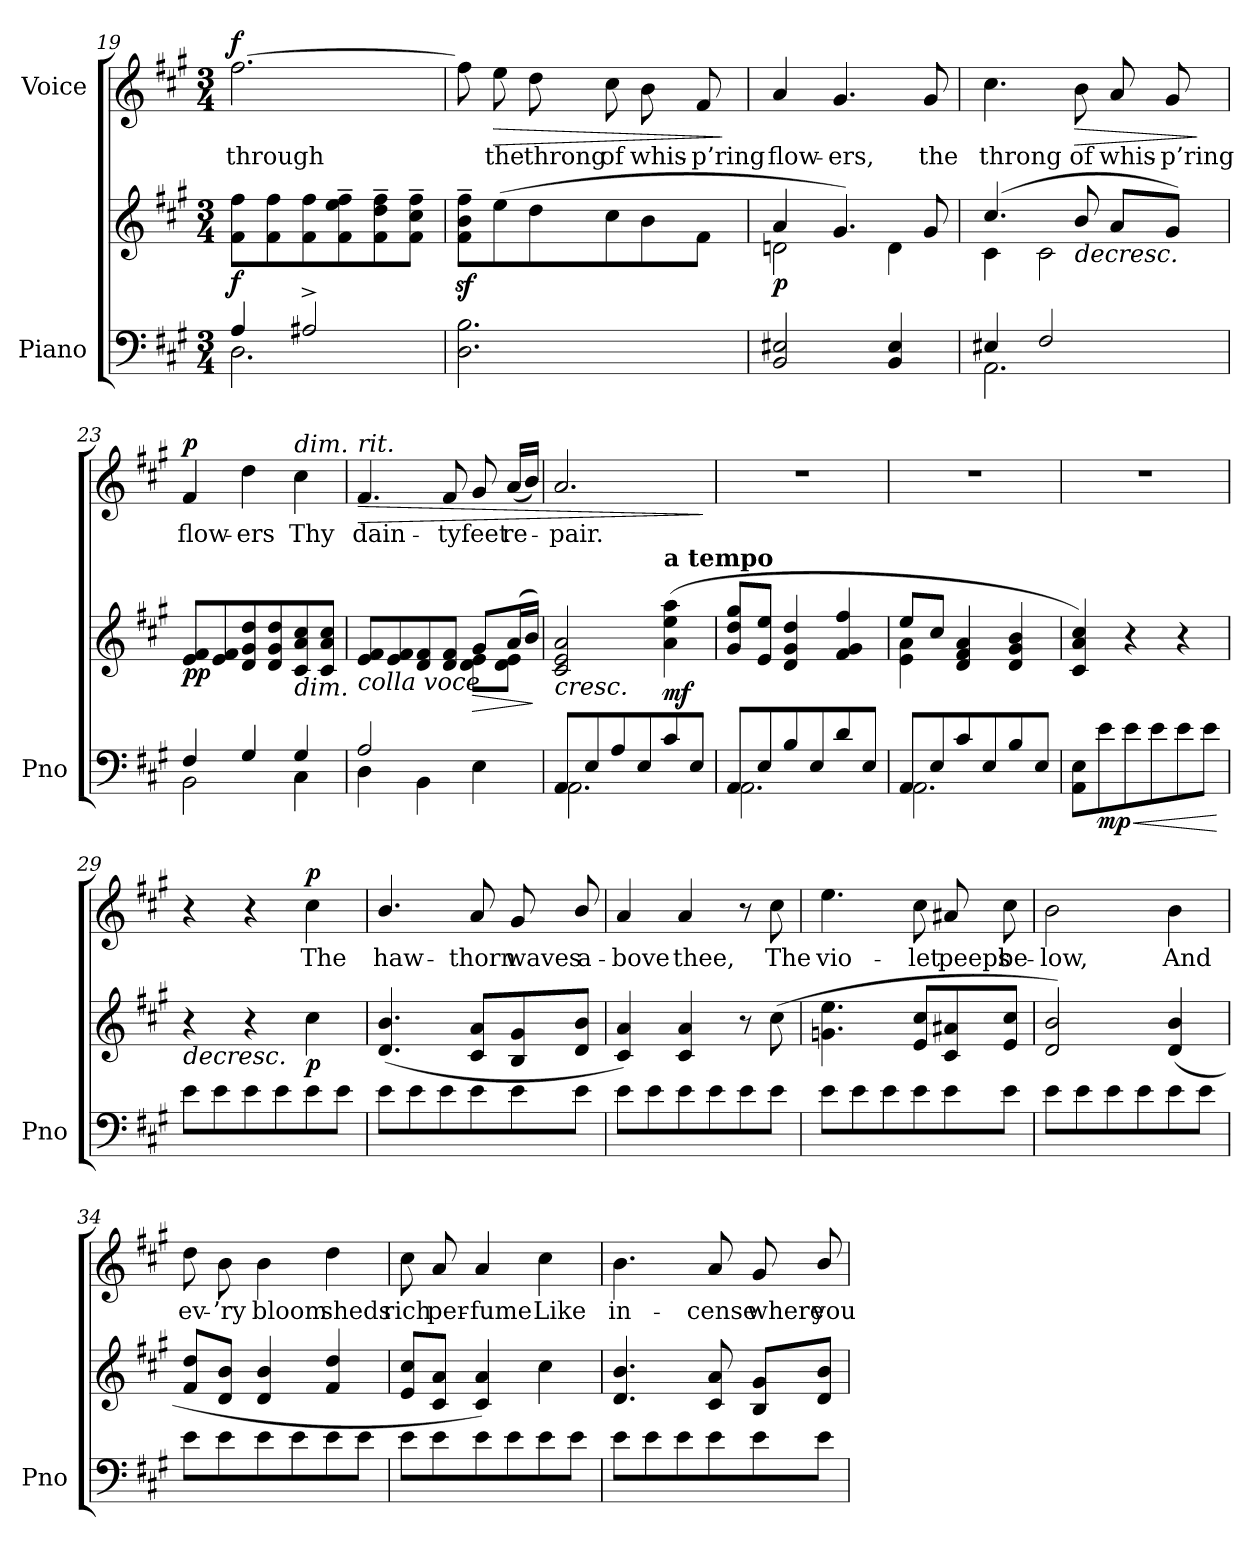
**kern	**kern	**dynam	**kern	**text	**dynam
*part2	*part2	*part2	*part1	*part1	*part1
*staff3	*staff2	*staff2/3	*staff1	*staff1	*staff1
*I"Piano	*	*	*I"Voice	*	*
*I'Pno	*	*	*	*	*
!!LO:PB:g=z
*clefF4	*clefG2	*	*clefG2	*	*
*k[f#c#g#]	*k[f#c#g#]	*	*k[f#c#g#]	*	*
*M3/4	*M3/4	*	*M3/4	*	*
=19	=19	=19	=19	=19	=19
*^	*	*	*	*	*
!	!	!	!LO:DY:b	!	!LO:LY:b	!LO:DY:a
4A/	2.D\	8f#\ 8ff#\L	f	[2.ff#\	through	f
.	.	8f#\ 8ff#\	.	.	.	.
2A#X^/	.	8f#\ 8ff#\	.	.	.	.
.	.	8f#\~ 8ee\~ 8ff#\~	.	.	.	.
.	.	8f#\~ 8dd\~ 8ff#\~	.	.	.	.
.	.	8f#\~ 8cc#\~ 8ff#\~J	.	.	.	.
*v	*v	*	*	*	*	*
=20	=20	=20	=20	=20	=20
!	!	!LO:DY:b	!	!	!
2.D\ 2.B\	8f#\z<~ 8b\z<~ 8ff#\z<~L	other-dynamics	8ff#\]	.	.
!	!	!	!	!LO:LY:b	!LO:HP:b
.	(>8ee\	.	8ee\	the	>
!	!	!	!	!LO:LY:b	!
.	8dd\	.	8dd\	throng	.
!	!	!	!	!LO:LY:b	!
.	8cc#\	.	8cc#\	of	.
!	!	!	!	!LO:LY:b	!
.	8b\	.	8b\	whis-	.
!	!	!	!	!LO:LY:b	!
.	8f#\J	.	8f#/	-p’ring	.
.	.	.	.	.	]
!!LO:LB:g=z
=21	=21	=21	=21	=21	=21
*	*^	*	*	*	*
!	!	!	!LO:DY:b	!	!LO:LY:b	!
2BB/ 2E#X/	4a/	2dn\	p	4a/	flow-	.
!	!	!	!	!	!LO:LY:b	!
.	4.g#/)	.	.	4.g#/	-ers,	.
4BB/ 4E#/	.	4d\	.	.	.	.
!	!	!	!	!	!LO:LY:b	!
.	8g#/	.	.	8g#/	the	.
=22	=22	=22	=22	=22	=22	=22
*^	*	*	*	*	*	*
!	!	!	!	!	!	!LO:LY:b	!
4E#X/	2.AA\	(>4.cc#/	4c#\	.	4.cc#\	throng	.
2F#/	.	.	2c#\	.	.	.	.
!	!	!	!	!LO:HP:b	!	!LO:LY:b	!LO:HP:b
.	.	8b/	.	>	8b\	of	>
!	!	!	!	!	!	!LO:LY:b	!
.	.	8a/L	.	.	8a/	whis-	.
!	!	!	!	!	!	!LO:LY:b	!
.	.	8g#/J)	.	.	8g#/	-p’ring	.
*v	*v	*	*	*	*	*	*
*	*v	*v	*	*	*	*
.	.	.	.	.	]
=23	=23	=23	=23	=23	=23
*	*	*	*MM91	*	*
*^	*	*	*	*	*
!	!	!	!LO:DY:b	!	!LO:LY:b	!LO:DY:a
4F#/	2BB\	8e/ 8f#/L	pp	4f#/	flow-	p
.	.	8e/ 8f#/	.	.	.	.
!	!	!	!	!	!LO:LY:b	!
4G#/	.	8d/ 8g#/ 8dd/	.	4dd\	-ers	.
.	.	8d/ 8g#/ 8dd/	.	.	.	.
!	!	!	!	!LO:TX:a:i:t=dim.	!	!
!	!	!LO:TX:b:i:t=dim.	!	!	!	!
!	!	!	!	!	!LO:LY:b	!
4G#/	4C#\	8c#/ 8a/ 8cc#/	.	4cc#\	Thy	.
.	.	8c#/ 8a/ 8cc#/J	.	.	.	.
!!LO:LB:g=z
=24	=24	=24	=24	=24	=24	=24
*	*	*	*	*MM88	*	*
*	*	*^	*	*	*	*
!	!	!	!	!	!LO:TX:a:i:t=rit.	!	!
!	!	!LO:TX:b:i:t=colla voce	!	!	!	!	!
!	!	!	!	!	!	!LO:LY:b	!LO:HP:b
2A/	4D\	8e/ 8f#/L	2ryy	.	4.f#/	dain-	>
.	.	8e/ 8f#/	.	.	.	.	.
.	4BB\	8d/ 8f#/	.	.	.	.	.
!	!	!	!	!	!	!LO:LY:b	!
.	.	8d/ 8f#/J	.	.	8f#/	-ty	.
!	!	!	!	!LO:HP:b	!	!LO:LY:b	!
4E\	4ryy	8g#/L	8d\ 8e\L	>	8g#/	feet	.
*	*	*	*	*	*MM80	*	*
!	!	!	!	!	!	!LO:LY:b	!
.	.	(>16a/L	8d\ 8e\J	.	(<16a/LL	re-	.
.	.	16b/JJ)	.	.	16b/JJ)	.	.
*v	*v	*	*	*	*	*	*
*	*v	*v	*	*	*	*
.	.	]	.	.	.
=25	=25	=25	=25	=25	=25
*	*	*	*MM88	*	*
*^	*	*	*	*	*
!	!	!	!LO:HP:b	!	!LO:LY:b	!
*	*	*	*	*^	*	*
8AA/L	2.AA\	2c#/ 2e/ 2a/	<	2.a/	2ryy	-pair.	.
8E/	.	.	.	.	.	.	.
8A/	.	.	.	.	.	.	.
8E/	.	.	.	.	.	.	.
*	*	*	*	*MM92	*	*	*
!	!	!LO:TX:a:B:t=a tempo	!	!	!	!	!
!	!	!	!LO:DY:n=1:b	!	!	!	!
8c#/	.	(>4a\ 4ee\ 4aa\	] mf	.	4ryy	.	.
8E/J	.	.	.	.	.	.	.
*v	*v	*	*	*	*	*	*
.	.	.	.	.	.	]
*	*	*	*v	*v	*	*
=26	=26	=26	=26	=26	=26
*^	*	*	*	*	*
8AA/L	2.AA\	8g#/ 8dd/ 8gg#/L	.	2.r	.	.
8E/	.	8e/ 8ee/J	.	.	.	.
8B/	.	4d/ 4g#/ 4dd/	.	.	.	.
8E/	.	.	.	.	.	.
8d/	.	4f#/ 4g#/ 4ff#/	.	.	.	.
8E/J	.	.	.	.	.	.
!!LO:LB:g=z
=27	=27	=27	=27	=27	=27	=27
*	*	*^	*	*	*	*
8AA/L	2.AA\	8ee/L	4e\ 4a\	.	2.r	.	.
8E/	.	8cc#/J	.	.	.	.	.
8c#/	.	4d/ 4f#/ 4a/	2ryy	.	.	.	.
8E/	.	.	.	.	.	.	.
8B/	.	4d/ 4g#/ 4b/	.	.	.	.	.
8E/J	.	.	.	.	.	.	.
*v	*v	*	*	*	*	*	*
*	*v	*v	*	*	*	*
=28	=28	=28	=28	=28	=28
8AA\ 8E\L	4c#/ 4a/ 4cc#/)	.	2.r	.	.
!	!	!LO:HP:b=2	!	!	!
!	!	!LO:DY:n=1:b=2	!	!	!
8e\	.	< mp	.	.	.
8e\	4r	.	.	.	.
8e\	.	.	.	.	.
8e\	4r	.	.	.	.
8e\J	.	.	.	.	.
.	.	[	.	.	.
=29	=29	=29	=29	=29	=29
!	!	!LO:HP:b	!	!	!
8e\L	4r	>	4r	.	.
8e\	.	.	.	.	.
8e\	4r	.	4r	.	.
8e\	.	.	.	.	.
!	!	!LO:DY:n=1:b	!	!LO:LY:b	!LO:DY:a
8e\	4cc#\	[ p	4cc#\	The	p
8e\J	.	.	.	.	.
!!LO:PB:g=z
=30	=30	=30	=30	=30	=30
!	!	!	!	!LO:LY:b	!
8e\L	(>4.d/ 4.b/	.	4.b/	haw-	.
8e\	.	.	.	.	.
8e\	.	.	.	.	.
!	!	!	!	!LO:LY:b	!
8e\	8c#/ 8a/L	.	8a/	-thorn	.
!	!	!	!	!LO:LY:b	!
8e\	8B/ 8g#/	.	8g#/	waves	.
!	!	!	!	!LO:LY:b	!
8e\J	8d/ 8b/J	.	8b/	a-	.
=31	=31	=31	=31	=31	=31
!	!	!	!	!LO:LY:b	!
8e\L	4c#/ 4a/)	.	4a/	-bove	.
8e\	.	.	.	.	.
!	!	!	!	!LO:LY:b	!
8e\	4c#/ 4a/	.	4a/	thee,	.
8e\	.	.	.	.	.
8e\	8r	.	8r	.	.
!	!	!	!	!LO:LY:b	!
8e\J	(>8cc#\	.	8cc#\	The	.
!!LO:LB:g=z
=32	=32	=32	=32	=32	=32
!	!	!	!	!LO:LY:b	!
8e\L	4.gn\ 4.ee\	.	4.ee\	vio-	.
8e\	.	.	.	.	.
8e\	.	.	.	.	.
!	!	!	!	!LO:LY:b	!
8e\	8e/ 8cc#/L	.	8cc#\	-let	.
!	!	!	!	!LO:LY:b	!
8e\	8c#/ 8a#X/	.	8a#X/	peeps	.
!	!	!	!	!LO:LY:b	!
8e\J	8e/ 8cc#/J	.	8cc#\	be-	.
=33	=33	=33	=33	=33	=33
!	!	!	!	!LO:LY:b	!
8e\L	2d/ 2b/)	.	2b\	-low,	.
8e\	.	.	.	.	.
8e\	.	.	.	.	.
8e\	.	.	.	.	.
!	!	!	!	!LO:LY:b	!
8e\	(>4d/ 4b/	.	4b\	And	.
8e\J	.	.	.	.	.
.	.	]	.	.	.
=34	=34	=34	=34	=34	=34
!	!	!	!	!LO:LY:b	!
8e\L	8f#/ 8dd/L	.	8dd\	ev-	.
!	!	!	!	!LO:LY:b	!
8e\	8d/ 8b/J	.	8b\	-’ry	.
!	!	!	!	!LO:LY:b	!
8e\	4d/ 4b/	.	4b\	bloom	.
8e\	.	.	.	.	.
!	!	!	!	!LO:LY:b	!
8e\	4f#/ 4dd/	.	4dd\	sheds	.
8e\J	.	.	.	.	.
!!LO:LB:g=z
=35	=35	=35	=35	=35	=35
!	!	!	!	!LO:LY:b	!
8e\L	8e/ 8cc#/L	.	8cc#\	rich	.
!	!	!	!	!LO:LY:b	!
8e\	8c#/ 8a/J	.	8a/	per-	.
!	!	!	!	!LO:LY:b	!
8e\	4c#/ 4a/)	.	4a/	-fume	.
8e\	.	.	.	.	.
!	!	!	!	!LO:LY:b	!
8e\	4cc#\	.	4cc#\	Like	.
8e\J	.	.	.	.	.
=36	=36	=36	=36	=36	=36
!	!	!	!	!LO:LY:b	!
8e\L	4.d/ 4.b/	.	4.b\	in-	.
8e\	.	.	.	.	.
8e\	.	.	.	.	.
!	!	!	!	!LO:LY:b	!
8e\	8c#/ 8a/	.	8a/	-cense	.
!	!	!	!	!LO:LY:b	!
8e\	8B/ 8g#/L	.	8g#/	where	.
!	!	!	!	!LO:LY:b	!
8e\J	8d/ 8b/J	.	8b/	you	.
=	=	=	=	=	=
*-	*-	*-	*-	*-	*-
